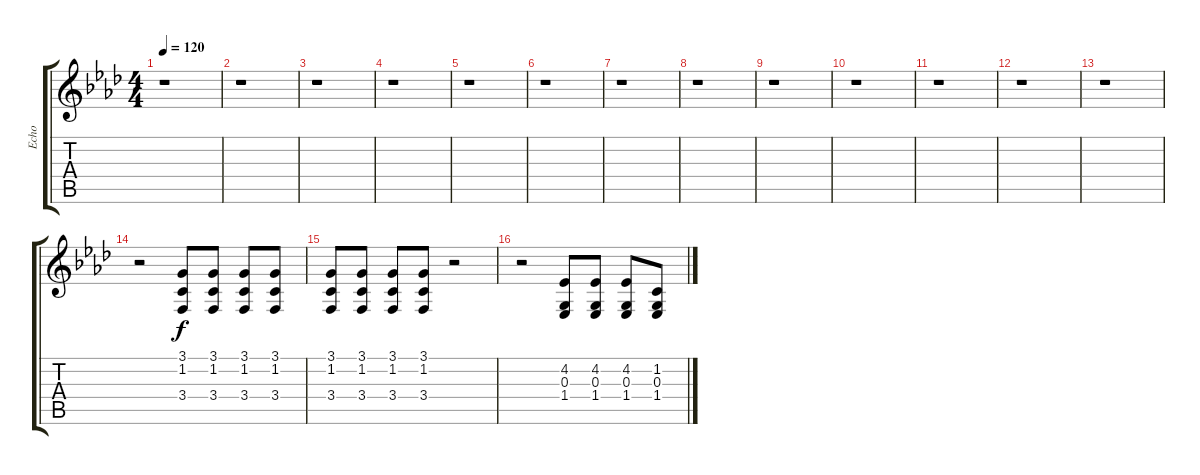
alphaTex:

\track ("Echo" "Echo") {instrument fx7echoes}
\staff {score tabs}
\tuning (E4 B3 G3 D3 A2 E2) {hide}
\ts (4 4)
\tempo 120
\clef g2
\ks ab
r.1{dy f} |
r.1 |
r.1 |
r.1 |
r.1 |
r.1 |
r.1 |
r.1 |
r.1 |
r.1 |
r.1 |
r.1 |
r.1 |
r.2 (3.1 1.2 3.4).8 (3.1 1.2 3.4).8 (3.1 1.2 3.4).8 (3.1 1.2 3.4).8 |
(3.1 1.2 3.4).8 (3.1 1.2 3.4).8 (3.1 1.2 3.4).8 (3.1 1.2 3.4).8 r.2 |
r.2 (4.2 0.3 1.4).8 (4.2 0.3 1.4).8 (4.2 0.3 1.4).8 (1.2 0.3 1.4).8
